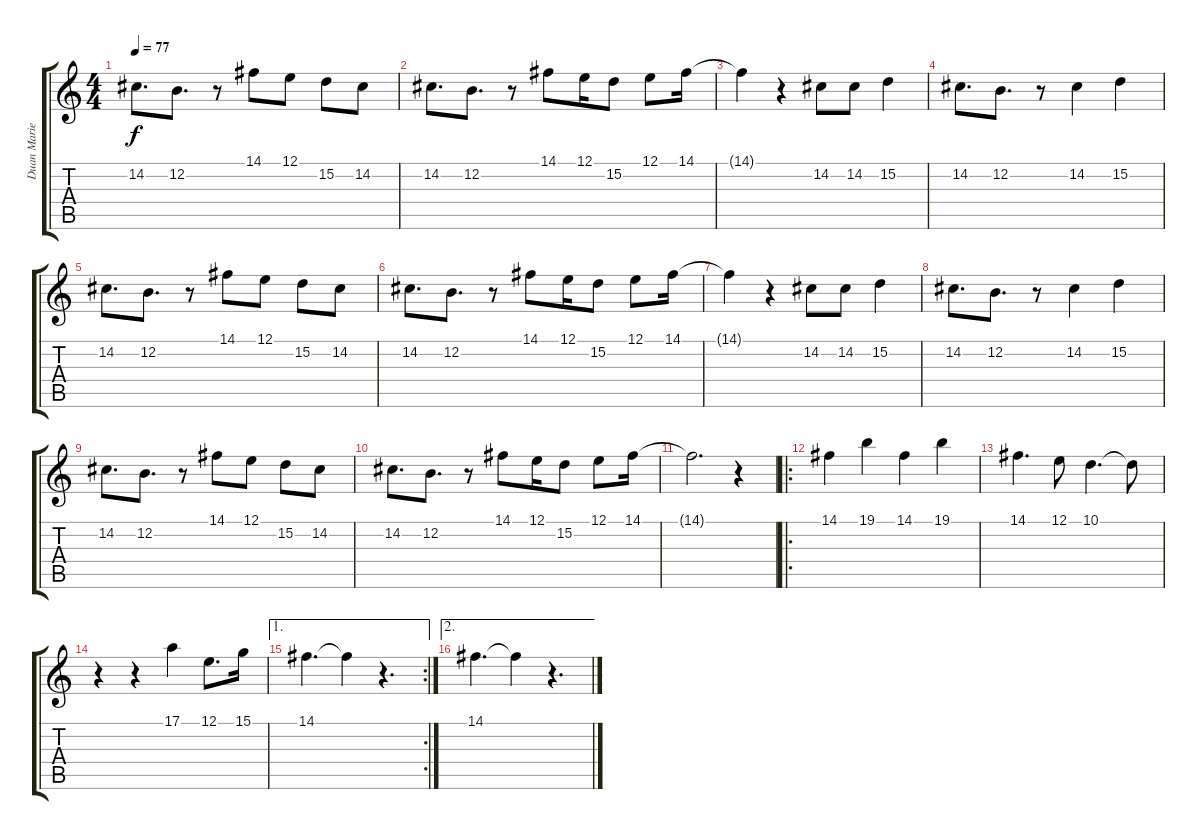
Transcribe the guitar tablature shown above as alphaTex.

\track ("Duan Marie" "Duan Marie") {instrument voiceoohs}
\staff {score tabs}
\tuning (E4 B3 G3 D3 A2 E2) {hide}
\ts (4 4)
\tempo 77
\clef g2
\ks c
14.2.8{d dy f} 12.2.8{d} r.8 14.1.8 12.1.8 15.2.8 14.2.8 |
14.2.8{d} 12.2.8{d} r.8 14.1.8 12.1.16 15.2.8 12.1.8 14.1.16 |
14.1{t}.4 r.4 14.2.8 14.2.8 15.2.4 |
14.2.8{d} 12.2.8{d} r.8 14.2.4 15.2.4 |
14.2.8{d} 12.2.8{d} r.8 14.1.8 12.1.8 15.2.8 14.2.8 |
14.2.8{d} 12.2.8{d} r.8 14.1.8 12.1.16 15.2.8 12.1.8 14.1.16 |
14.1{t}.4 r.4 14.2.8 14.2.8 15.2.4 |
14.2.8{d} 12.2.8{d} r.8 14.2.4 15.2.4 |
14.2.8{d} 12.2.8{d} r.8 14.1.8 12.1.8 15.2.8 14.2.8 |
14.2.8{d} 12.2.8{d} r.8 14.1.8 12.1.16 15.2.8 12.1.8 14.1.16 |
14.1{t}.2{d} r.4 |
\ro
14.1.4{instrument sopranosax} 19.1.4 14.1.4 19.1.4 |
14.1.4{d} 12.1.8 10.1.4{d} 10.1{t}.8 |
r.4 r.4 17.1.4 12.1.8{d} 15.1.16 |
\ae 1
\rc 2
14.1.4{d} 14.1{t}.4 r.4{d} |
\ae 2
14.1.4{d} 14.1{t}.4 r.4{d}
